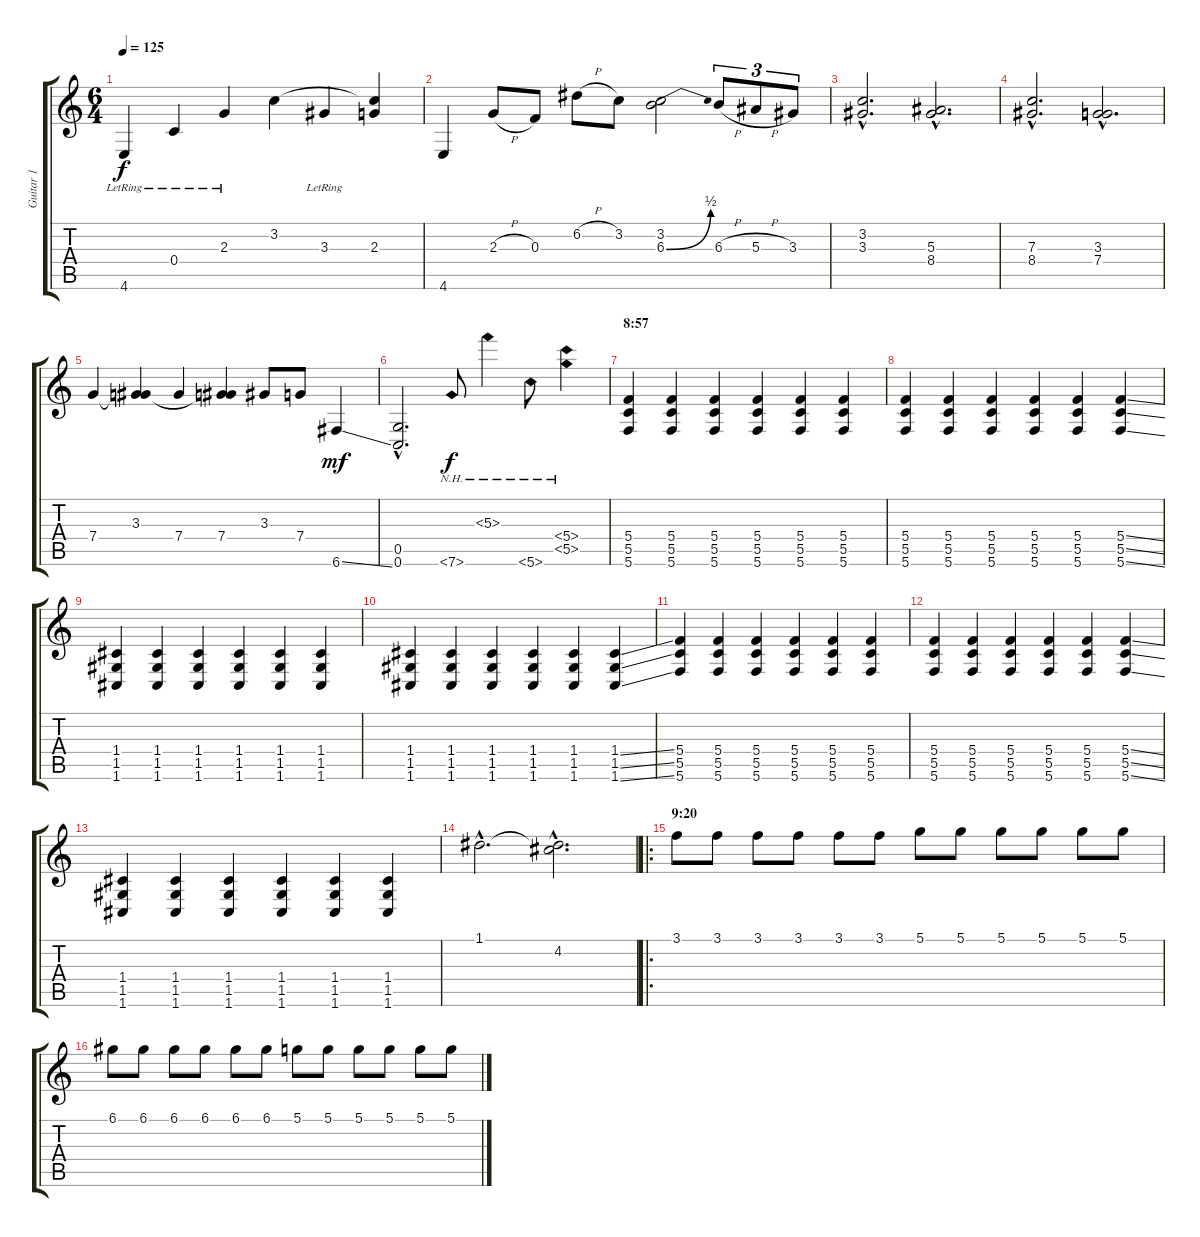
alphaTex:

\track ("Guitar 1" "Guitar 1") {instrument distortionguitar}
\staff {score tabs}
\tuning (D4 A3 F3 C3 G2 C2) {hide}
\ts (6 4)
\tempo 125
\clef g2
\ks c
4.6{lr}.4{dy f} 0.4{lr}.4 2.3{lr}.4 3.2.4 3.3{lr}.4 (3.2{t} 2.3).4 |
4.6.4 2.3{h}.8 0.3.8 6.2{h}.8 3.2.8 (3.2 6.3{be (bend 0 0 60 2)}).2 6.3{h}.8{tu (3 2)} 5.3{h}.8{tu (3 2)} 3.3.8{tu (3 2)} |
(3.2{hac} 3.3{hac}).2{d} (5.3{hac} 8.4{hac}).2{d} |
(7.3{hac} 8.4{hac}).2{d} (3.3{hac} 7.4{hac}).2{d} |
7.4.4 (3.3 7.4{t}).4 7.4.4 (3.3{t} 7.4).4 3.3.8 7.4.8 6.6{ss}.4{dy mf} |
(0.5{hac} 0.6{hac}).2{d} 7.6{nh}.8{dy f} 5.3{nh}.4 5.6{nh}.8 (5.4{nh} 5.5{nh}).4 |
\section ("" "8:57")
(5.4 5.5 5.6).4 (5.4 5.5 5.6).4 (5.4 5.5 5.6).4 (5.4 5.5 5.6).4 (5.4 5.5 5.6).4 (5.4 5.5 5.6).4 |
(5.4 5.5 5.6).4 (5.4 5.5 5.6).4 (5.4 5.5 5.6).4 (5.4 5.5 5.6).4 (5.4 5.5 5.6).4 (5.4{ss} 5.5{ss} 5.6{ss}).4 |
(1.4 1.5 1.6).4 (1.4 1.5 1.6).4 (1.4 1.5 1.6).4 (1.4 1.5 1.6).4 (1.4 1.5 1.6).4 (1.4 1.5 1.6).4 |
(1.4 1.5 1.6).4 (1.4 1.5 1.6).4 (1.4 1.5 1.6).4 (1.4 1.5 1.6).4 (1.4 1.5 1.6).4 (1.4{ss} 1.5{ss} 1.6{ss}).4 |
(5.4 5.5 5.6).4 (5.4 5.5 5.6).4 (5.4 5.5 5.6).4 (5.4 5.5 5.6).4 (5.4 5.5 5.6).4 (5.4 5.5 5.6).4 |
(5.4 5.5 5.6).4 (5.4 5.5 5.6).4 (5.4 5.5 5.6).4 (5.4 5.5 5.6).4 (5.4 5.5 5.6).4 (5.4{ss} 5.5{ss} 5.6{ss}).4 |
(1.4 1.5 1.6).4 (1.4 1.5 1.6).4 (1.4 1.5 1.6).4 (1.4 1.5 1.6).4 (1.4 1.5 1.6).4 (1.4 1.5 1.6).4 |
1.1{hac}.2{d} (1.1{hac t} 4.2{hac}).2{d} |
\ro
\section ("" "9:20")
3.1.8 3.1.8 3.1.8 3.1.8 3.1.8 3.1.8 5.1.8 5.1.8 5.1.8 5.1.8 5.1.8 5.1.8 |
6.1.8 6.1.8 6.1.8 6.1.8 6.1.8 6.1.8 5.1.8 5.1.8 5.1.8 5.1.8 5.1.8 5.1.8
